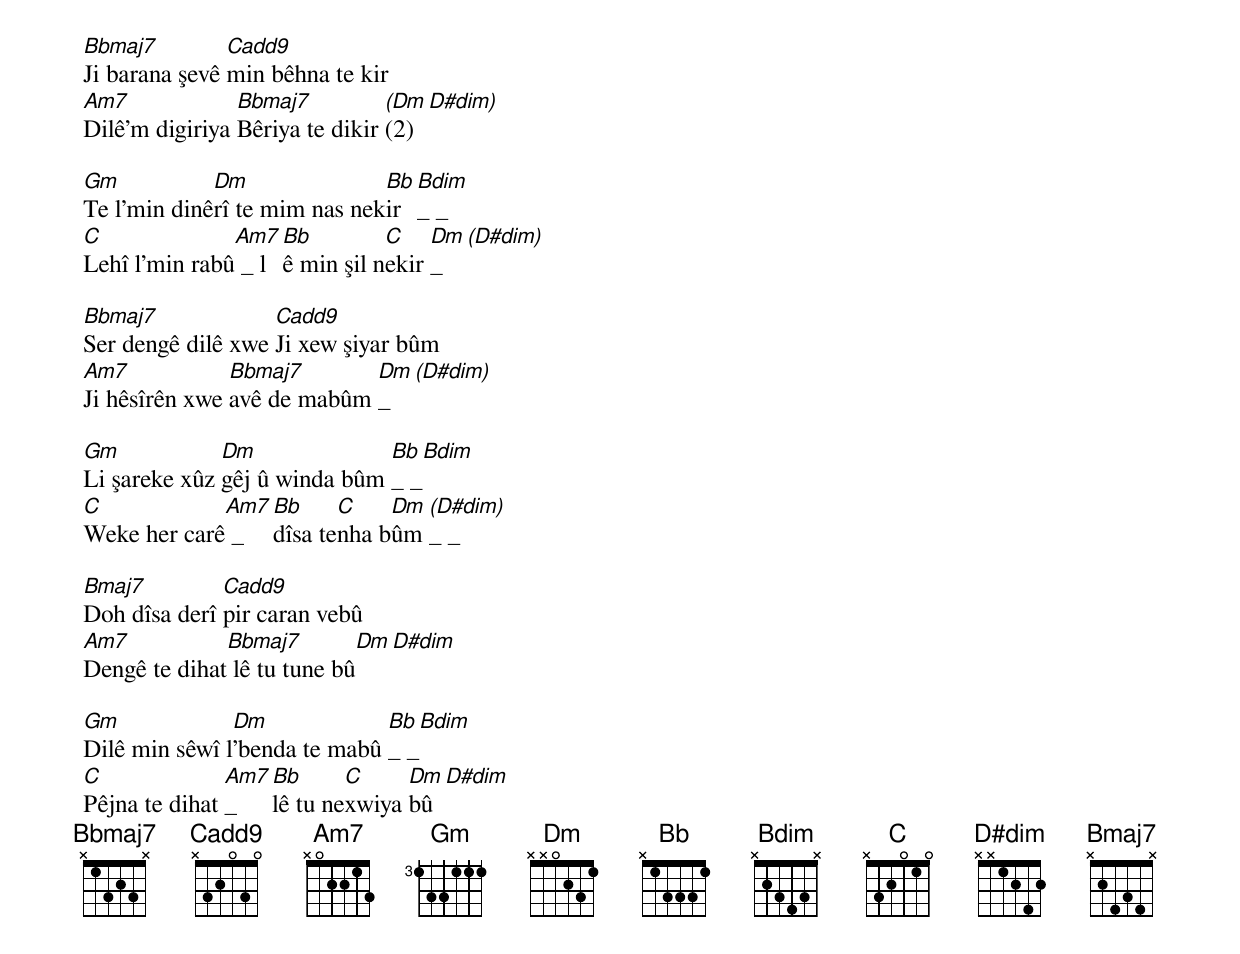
Bbmaj7         Cadd9
Ji barana şevê min bêhna te kir
Am7             Bbmaj7          (Dm D#dim)
Dilê'm digiriya Bêriya te dikir (2)

Gm           Dm               Bb Bdim
Te l'min dinêrî te mim nas nekir _ _
C              Am7 Bb         C    Dm (D#dim)
Lehî l'min rabû _ lê min şil nekir _

Bbmaj7             Cadd9
Ser dengê dilê xwe Ji xew şiyar bûm
Am7            Bbmaj7       Dm (D#dim)
Ji hêsîrên xwe avê de mabûm _

Gm            Dm              Bb Bdim
Li şareke xûz gêj û winda bûm _ _
C            Am7 Bb     C    Dm (D#dim)
Weke her carê _  dîsa tenha bûm _ _

Bmaj7         Cadd9
Doh dîsa derî pir caran vebû
Am7           Bbmaj7        Dm  D#dim
Dengê te dihat lê tu tune bû

Gm             Dm             Bb Bdim
Dilê min sêwî l'benda te mabû _ _
C              Am7 Bb      C     Dm D#dim
Pêjna te dihat _   lê tu nexwiya bû
